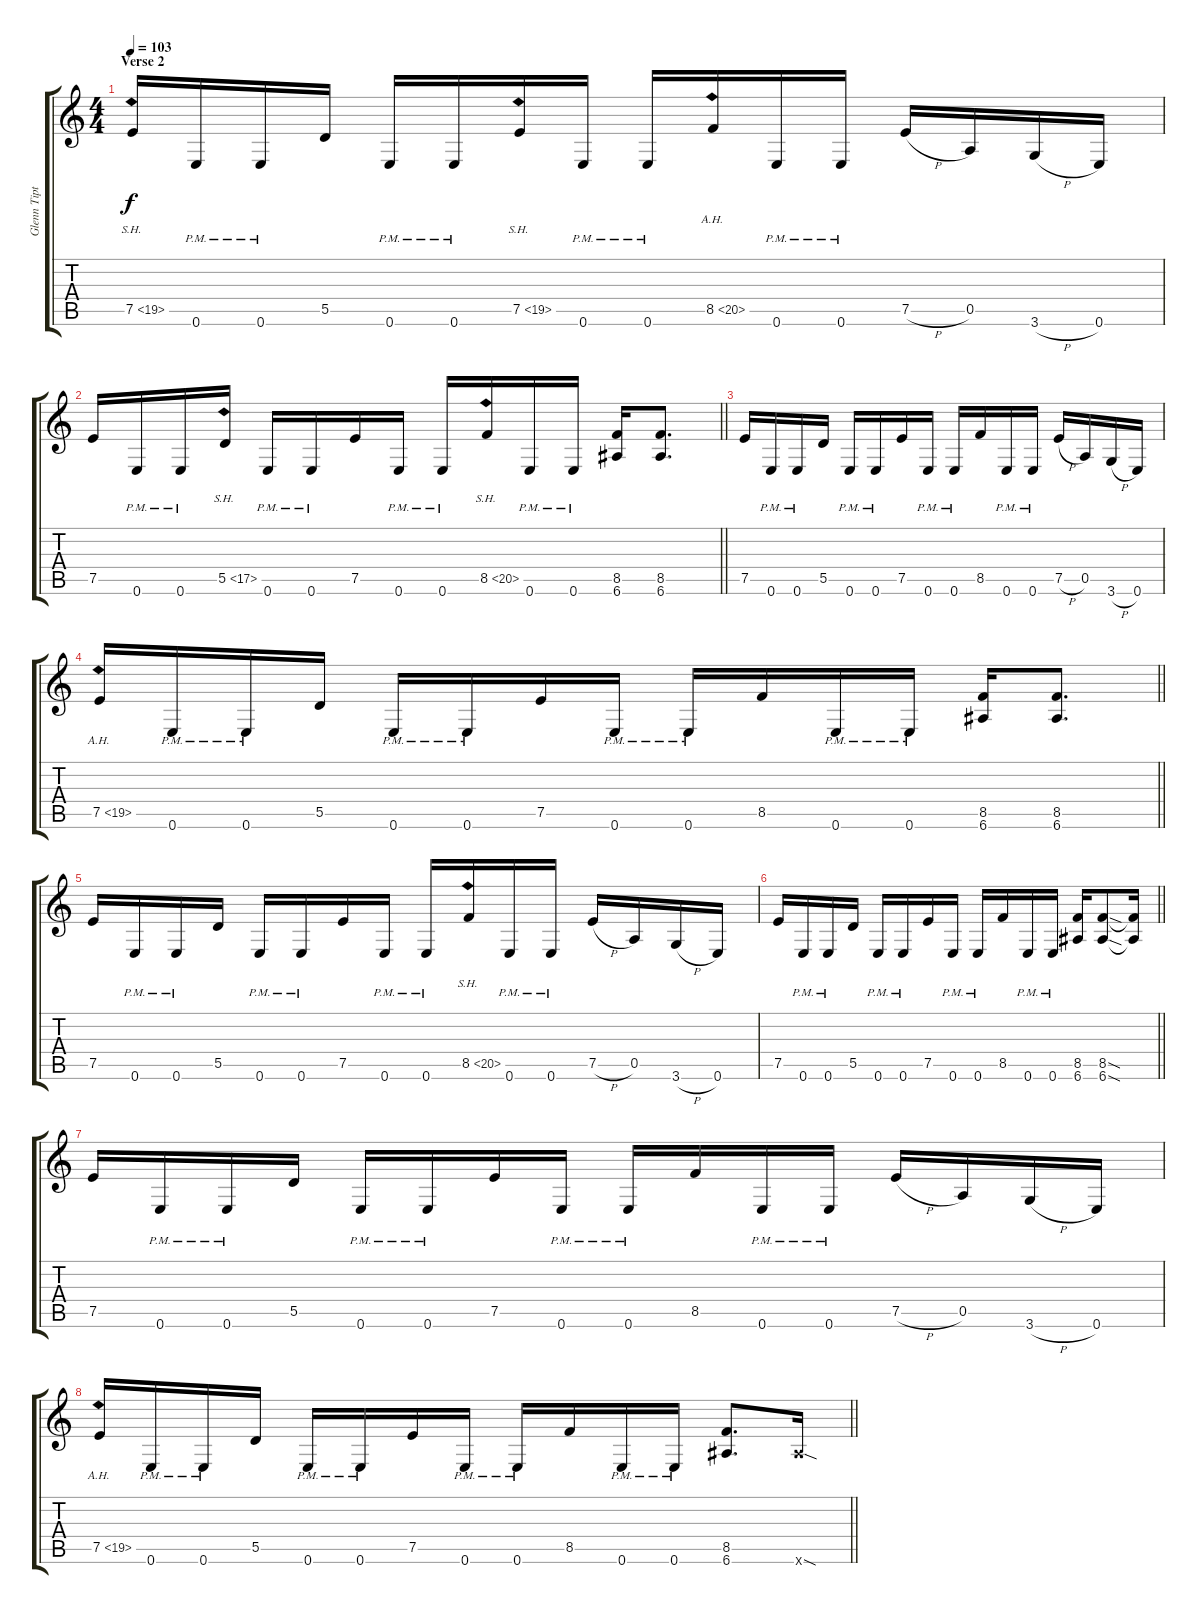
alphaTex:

\track ("Glenn Tipton" "Glenn Tipt") {instrument distortionguitar}
\staff {score tabs}
\tuning (E4 B3 G3 D3 A2 E2) {hide}
\ts (4 4)
\section ("" "Verse 2")
\tempo 103
\clef g2
\ks c
7.5{sh 12}.16{dy f} 0.6{pm}.16 0.6{pm}.16 5.5.16 0.6{pm}.16 0.6{pm}.16 7.5{sh 12}.16 0.6{pm}.16 0.6{pm}.16 8.5{ah 12}.16 0.6{pm}.16 0.6{pm}.16 7.5{h}.16 0.5.16 3.6{h}.16 0.6.16 |
\barLineRight lightlight
7.5.16 0.6{pm}.16 0.6{pm}.16 5.5{sh 12}.16 0.6{pm}.16 0.6{pm}.16 7.5.16 0.6{pm}.16 0.6{pm}.16 8.5{sh 12}.16 0.6{pm}.16 0.6{pm}.16 (8.5 6.6).16 (8.5 6.6).8{d} |
7.5.16 0.6{pm}.16 0.6{pm}.16 5.5.16 0.6{pm}.16 0.6{pm}.16 7.5.16 0.6{pm}.16 0.6{pm}.16 8.5.16 0.6{pm}.16 0.6{pm}.16 7.5{h}.16 0.5.16 3.6{h}.16 0.6.16 |
\barLineRight lightlight
7.5{ah 12}.16 0.6{pm}.16 0.6{pm}.16 5.5.16 0.6{pm}.16 0.6{pm}.16 7.5.16 0.6{pm}.16 0.6{pm}.16 8.5.16 0.6{pm}.16 0.6{pm}.16 (8.5 6.6).16 (8.5 6.6).8{d} |
7.5.16 0.6{pm}.16 0.6{pm}.16 5.5.16 0.6{pm}.16 0.6{pm}.16 7.5.16 0.6{pm}.16 0.6{pm}.16 8.5{sh 12}.16 0.6{pm}.16 0.6{pm}.16 7.5{h}.16 0.5.16 3.6{h}.16 0.6.16 |
\barLineRight lightlight
7.5.16 0.6{pm}.16 0.6{pm}.16 5.5.16 0.6{pm}.16 0.6{pm}.16 7.5.16 0.6{pm}.16 0.6{pm}.16 8.5.16 0.6{pm}.16 0.6{pm}.16 (8.5 6.6).16 (8.5{sod} 6.6{sod}).8 (8.5{t} 6.6{t}).16 |
7.5.16 0.6{pm}.16 0.6{pm}.16 5.5.16 0.6{pm}.16 0.6{pm}.16 7.5.16 0.6{pm}.16 0.6{pm}.16 8.5.16 0.6{pm}.16 0.6{pm}.16 7.5{h}.16 0.5.16 3.6{h}.16 0.6.16 |
\barLineRight lightlight
7.5{ah 12}.16 0.6{pm}.16 0.6{pm}.16 5.5.16 0.6{pm}.16 0.6{pm}.16 7.5.16 0.6{pm}.16 0.6{pm}.16 8.5.16 0.6{pm}.16 0.6{pm}.16 (8.5 6.6).8{d} 6.6{sod x}.16
